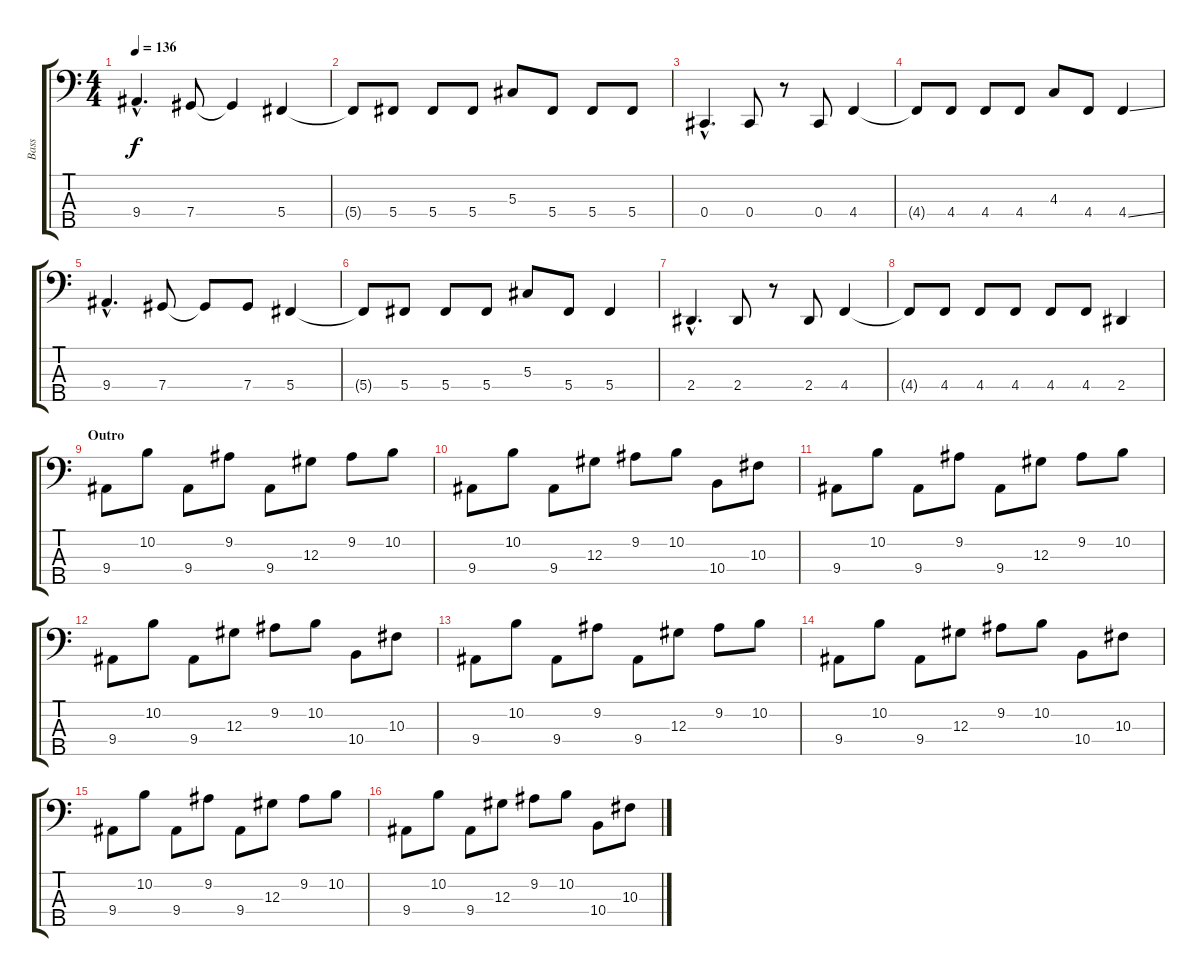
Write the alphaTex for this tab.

\track ("Bass" "Bass") {instrument slapbass1}
\staff {score tabs}
\tuning (Gb2 Db2 Ab1 Db1 Bb0) {hide}
\ts (4 4)
\tempo 136
\clef f4
\ks c
9.4{hac}.4{d dy f} 7.4.8 7.4{t}.4 5.4.4 |
5.4{t}.8 5.4.8 5.4.8 5.4.8 5.3.8 5.4.8 5.4.8 5.4.8 |
0.4{hac}.4{d} 0.4.8 r.8 0.4.8 4.4.4 |
4.4{t}.8 4.4.8 4.4.8 4.4.8 4.3.8 4.4.8 4.4{ss}.4 |
9.4{hac}.4{d} 7.4.8 7.4{t}.8 7.4.8 5.4.4 |
5.4{t}.8 5.4.8 5.4.8 5.4.8 5.3.8 5.4.8 5.4.4 |
2.4{hac}.4{d} 2.4.8 r.8 2.4.8 4.4.4 |
4.4{t}.8 4.4.8 4.4.8 4.4.8 4.4.8 4.4.8 2.4.4 |
\section ("" "Outro")
9.4.8 10.2.8 9.4.8 9.2.8 9.4.8 12.3.8 9.2.8 10.2.8 |
9.4.8 10.2.8 9.4.8 12.3.8 9.2.8 10.2.8 10.4.8 10.3.8 |
9.4.8 10.2.8 9.4.8 9.2.8 9.4.8 12.3.8 9.2.8 10.2.8 |
9.4.8 10.2.8 9.4.8 12.3.8 9.2.8 10.2.8 10.4.8 10.3.8 |
9.4.8 10.2.8 9.4.8 9.2.8 9.4.8 12.3.8 9.2.8 10.2.8 |
9.4.8 10.2.8 9.4.8 12.3.8 9.2.8 10.2.8 10.4.8 10.3.8 |
9.4.8 10.2.8 9.4.8 9.2.8 9.4.8 12.3.8 9.2.8 10.2.8 |
9.4.8 10.2.8 9.4.8 12.3.8 9.2.8 10.2.8 10.4.8 10.3.8
